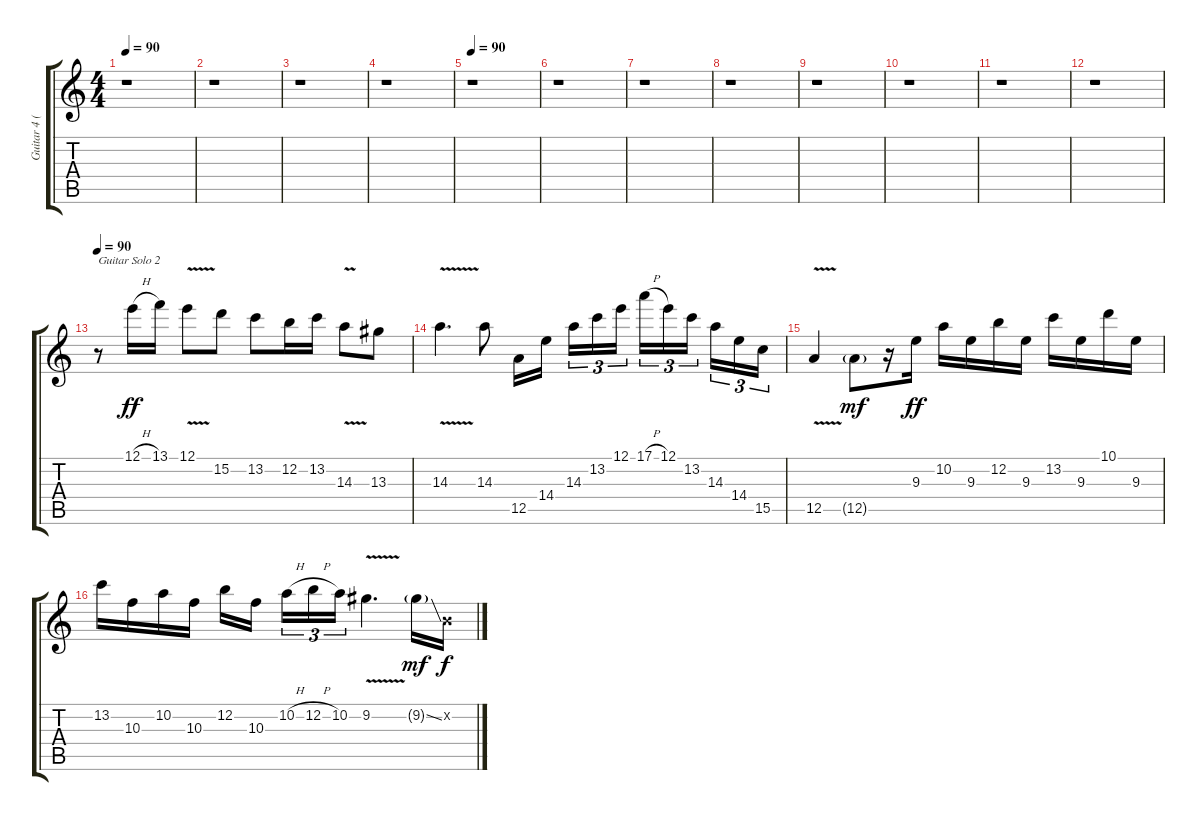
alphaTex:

\track ("Guitar 4 (Al Pitrelli's Solos)" "Guitar 4 (") {instrument distortionguitar}
\staff {score tabs}
\tuning (E4 B3 G3 D3 A2 E2) {hide}
\ts (4 4)
\tempo 90
\clef g2
\ks c
r.1{dy f} |
r.1 |
r.1 |
r.1 |
\tempo 90
r.1 |
r.1 |
r.1 |
r.1 |
r.1 |
r.1 |
r.1 |
r.1 |
\tempo 90
r.8{txt "Guitar Solo 2" instrument distortionguitar} 12.1{h}.16{dy ff} 13.1.16 12.1{v}.8 15.2.8 13.2.8 12.2.16 13.2.16 14.3{v}.8 13.3.8 |
14.3{v}.4{d} 14.3.8 12.5.16 14.4.16 14.3.16{tu (3 2)} 13.2.16{tu (3 2)} 12.1.16{tu (3 2)} 17.1{h}.16{tu (3 2)} 12.1.16{tu (3 2)} 13.2.16{tu (3 2)} 14.3.16{tu (3 2)} 14.4.16{tu (3 2)} 15.5.16{tu (3 2)} |
12.5{v}.4 12.5{g}.8{dy mf} r.16 9.3.16{dy ff} 10.2.16 9.3.16 12.2.16 9.3.16 13.2.16 9.3.16 10.1.16 9.3.16 |
13.2.16 10.3.16 10.2.16 10.3.16 12.2.16 10.3.16 10.2{h}.16{tu (3 2)} 12.2{h}.16{tu (3 2)} 10.2.16{tu (3 2)} 9.2{v}.4{d} 9.2{ss g}.16{dy mf} 0.2{x}.16{dy f}
